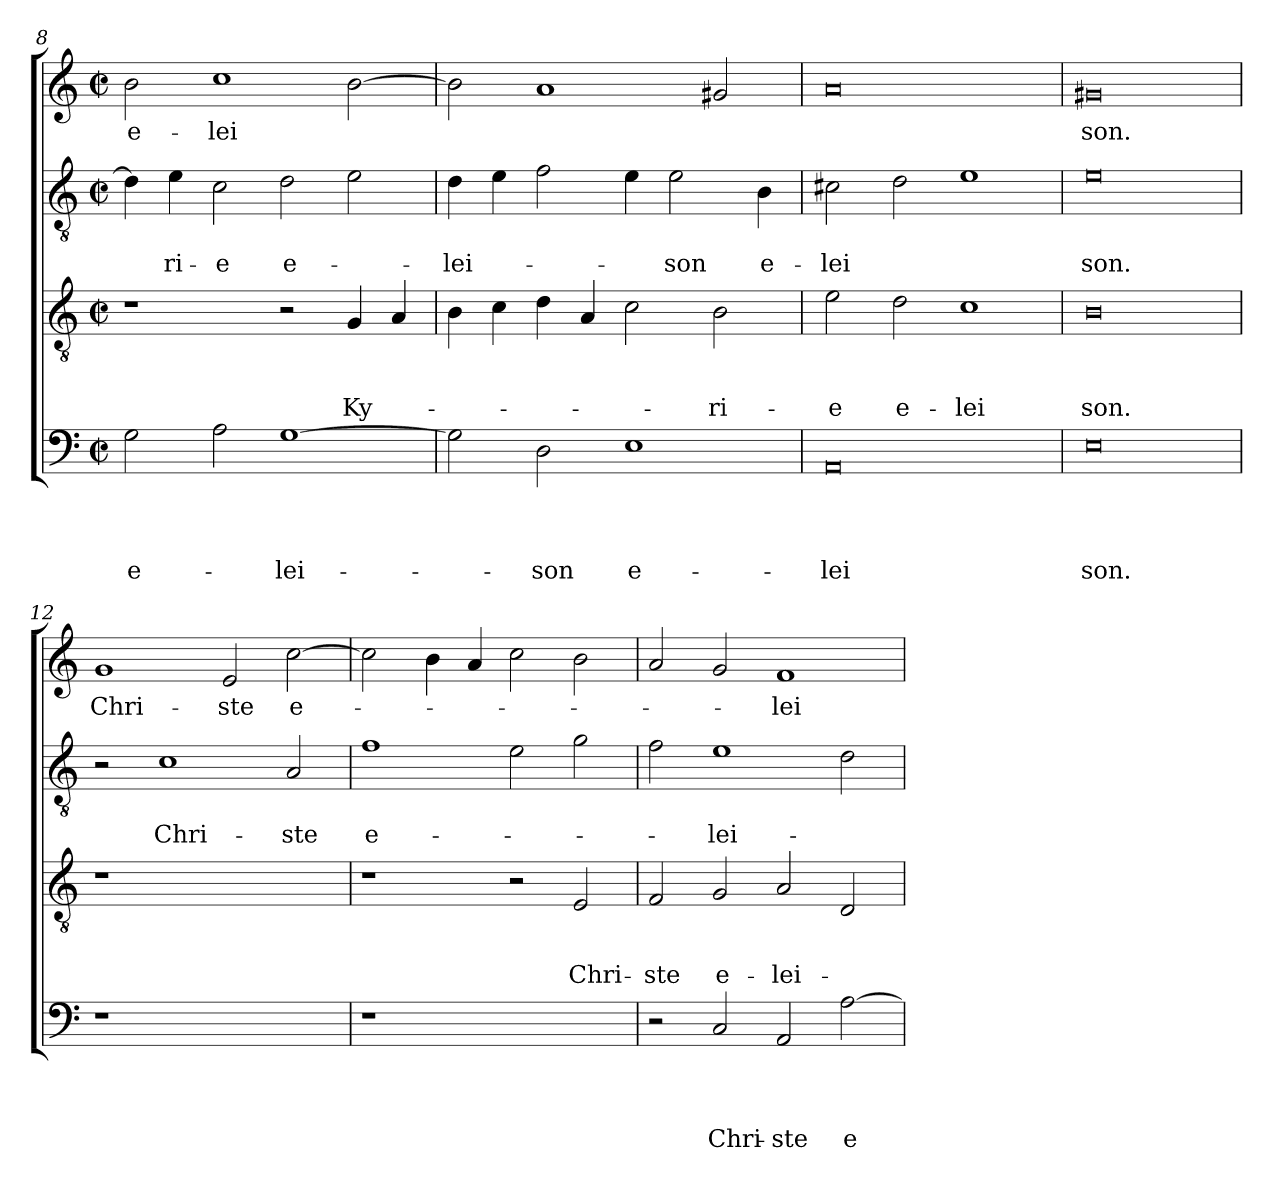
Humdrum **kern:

**kern	**text	**text	**text	**text	**kern	**text	**text	**text	**kern	**text	**text	**kern	**text
*part4	*part4	*part4	*part4	*part4	*part3	*part3	*part3	*part3	*part2	*part2	*part2	*part1	*part1
*staff4	*staff4	*staff4	*staff4	*staff4	*staff3	*staff3	*staff3	*staff3	*staff2	*staff2	*staff2	*staff1	*staff1
*clefF4	*	*	*	*	*clefGv2	*	*	*	*clefGv2	*	*	*clefG2	*
*k[]	*	*	*	*	*k[]	*	*	*	*k[]	*	*	*k[]	*
*C:	*	*	*	*	*C:	*	*	*	*C:	*	*	*C:	*
*M2/2	*	*	*	*	*M2/2	*	*	*	*M2/2	*	*	*M2/2	*
*met(c|)	*	*	*	*	*met(c|)	*	*	*	*met(c|)	*	*	*met(c|)	*
=8	=8	=8	=8	=8	=8	=8	=8	=8	=8	=8	=8	=8	=8
2G\	.	.	.	e-	1r	.	.	.	4d\]	.	.	2b\	e-
.	.	.	.	.	.	.	.	.	4e\	.	-ri-	.	.
2A\	.	.	.	.	.	.	.	.	2c\	.	-e	1cc	-lei
[1G	.	.	.	-lei-	2r	.	.	.	2d\	.	e-	.	.
.	.	.	.	.	4G/	.	.	Ky-	2e\	.	.	[2b\	.
.	.	.	.	.	4A/	.	.	.	.	.	.	.	.
=9	=9	=9	=9	=9	=9	=9	=9	=9	=9	=9	=9	=9	=9
2G\]	.	.	.	.	4B\	.	.	.	4d\	.	-lei-	2b\]	.
.	.	.	.	.	4c\	.	.	.	4e\	.	.	.	.
2D\	.	.	.	-son	4d\	.	.	.	2f\	.	.	1a	.
.	.	.	.	.	4A/	.	.	.	.	.	.	.	.
1E	.	.	.	e-	2c\	.	.	.	4e\	.	.	.	.
.	.	.	.	.	.	.	.	.	2e\	.	-son	.	.
.	.	.	.	.	2B\	.	.	-ri-	.	.	.	2g#X/	.
.	.	.	.	.	.	.	.	.	4B\	.	e-	.	.
=10	=10	=10	=10	=10	=10	=10	=10	=10	=10	=10	=10	=10	=10
0AA	.	.	.	-lei	2e\	.	.	-e	2c#X\	.	-lei	0a	.
.	.	.	.	.	2d\	.	.	e-	2d\	.	.	.	.
.	.	.	.	.	1c	.	.	-lei	1e	.	.	.	.
=11	=11	=11	=11	=11	=11	=11	=11	=11	=11	=11	=11	=11	=11
0E	.	.	.	son.	0B	.	.	son.	0e	.	son.	0g#X	son.
!!LO:LB:g=z
=12!	=12!	=12!	=12!	=12!	=12!	=12!	=12!	=12!	=12!	=12!	=12!	=12!	=12!
1r	.	.	.	.	1r	.	.	.	2r	.	.	1g	Chri-
.	.	.	.	.	.	.	.	.	1c	.	Chri-	.	.
1ryy	.	.	.	.	1ryy	.	.	.	.	.	.	2e/	-ste
.	.	.	.	.	.	.	.	.	2A/	.	-ste	[2cc\	e-
=13	=13	=13	=13	=13	=13	=13	=13	=13	=13	=13	=13	=13	=13
1r	.	.	.	.	1r	.	.	.	1f	.	e-	2cc\]	.
.	.	.	.	.	.	.	.	.	.	.	.	4b\	.
.	.	.	.	.	.	.	.	.	.	.	.	4a/	.
1ryy	.	.	.	.	2r	.	.	.	2e\	.	.	2cc\	.
.	.	.	.	.	2E/	.	.	Chri-	2g\	.	.	2b\	.
=14	=14	=14	=14	=14	=14	=14	=14	=14	=14	=14	=14	=14	=14
2r	.	.	.	.	2F/	.	.	-ste	2f\	.	.	2a/	.
2C/	.	.	.	Chri-	2G/	.	.	e-	1e	.	-lei-	2g/	.
2AA/	.	.	.	-ste	2A/	.	.	-lei-	.	.	.	1f	-lei-
[2A\	.	.	.	e-	2D/	.	.	.	2d\	.	.	.	.
=	=	=	=	=	=	=	=	=	=	=	=	=	=
*-	*-	*-	*-	*-	*-	*-	*-	*-	*-	*-	*-	*-	*-
